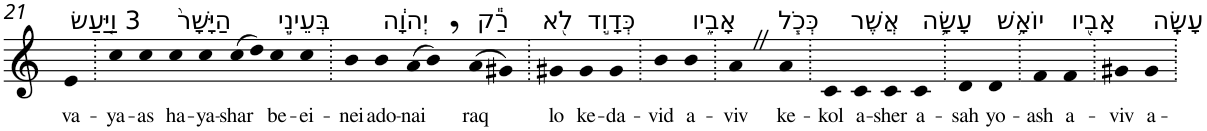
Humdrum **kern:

**kern	**text
*part1	*part1
*staff1	*staff1
*I"Piano	*
*I'Pno	*
!!LO:PB:g=z
*clefG2	*
*k[]	*
=21	=21
!LO:TX:a:t=3 וַיַּ֤עַשׂ	!
!	!LO:LY:b
4e	va-
=22.	=22.
!	!LO:LY:b
4cc	-ya-
!	!LO:LY:b
4cc	-as
!LO:TX:a:t=הַיָּשָׁר֙	!
!	!LO:LY:b
4cc	ha-
!	!LO:LY:b
4cc	-ya-
!	!LO:LY:b
(>8cc	-shar
8dd)	.
!LO:TX:a:t=בְּעֵינֵ֣י	!
!	!LO:LY:b
4cc	be-
!	!LO:LY:b
4cc	-ei-
=23.	=23.
!	!LO:LY:b
4b	-nei
!LO:TX:a:t=יְהוָ֔ה	!
!	!LO:LY:b
4b	ado-
!	!LO:LY:b
(>8a	-nai
8b,)	.
!LO:TX:a:t=רַ֕ק	!
!	!LO:LY:b
(>8a	raq
8g#X)	.
=24.	=24.
!LO:TX:a:t=לֹ֖א	!
!	!LO:LY:b
4g#X	lo
!LO:TX:a:t=כְּדָוִ֣ד	!
!	!LO:LY:b
4g#	ke-
!	!LO:LY:b
4g#	-da-
=25.	=25.
!	!LO:LY:b
4b	-vid
!LO:TX:a:t=אָבִ֑יו	!
!	!LO:LY:b
4b	a-
=26.	=26.
!	!LO:LY:b
4aZ	-viv
!LO:TX:a:t=כְּכֹ֧ל	!
!	!LO:LY:b
4a	ke-
=27.	=27.
!	!LO:LY:b
4c	-kol
!LO:TX:a:t=אֲשֶׁר	!
!	!LO:LY:b
4c	a-
!	!LO:LY:b
4c	-sher
!LO:TX:a:t=עָשָׂ֛ה	!
!	!LO:LY:b
4c	a-
=28.	=28.
!	!LO:LY:b
4d	-sah
!LO:TX:a:t=יוֹאָ֥שׁ	!
!	!LO:LY:b
4d	yo-
=29.	=29.
!	!LO:LY:b
4f	-ash
!LO:TX:a:t=אָבִ֖יו	!
!	!LO:LY:b
4f	a-
=30.	=30.
!	!LO:LY:b
4g#X	-viv
!LO:TX:a:t=עָשָֽׂה	!
!	!LO:LY:b
4g#	a-
=.	=.
*-	*-
